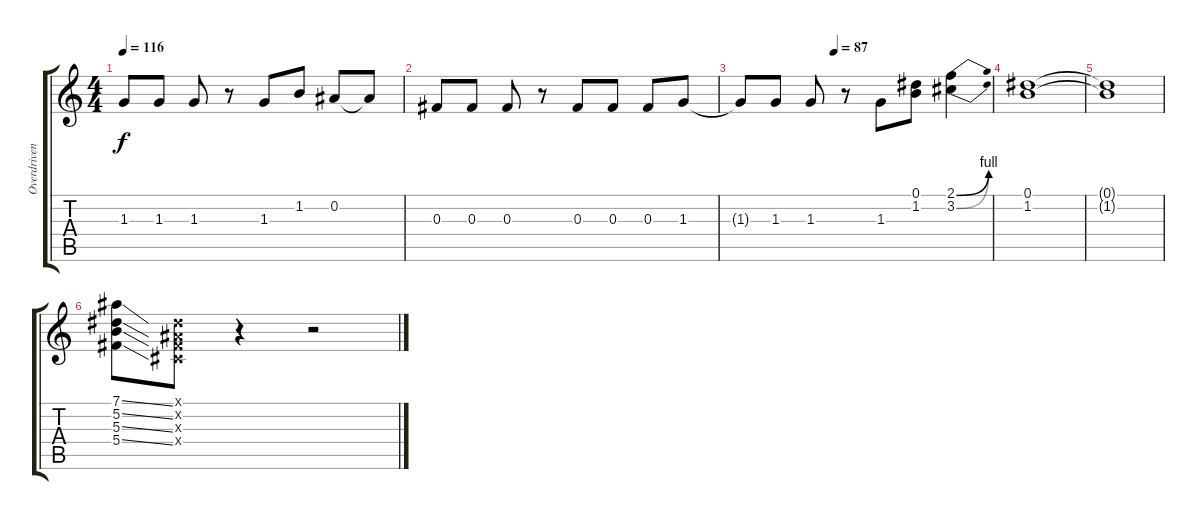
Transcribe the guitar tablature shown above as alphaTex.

\track ("Overdriven Guitar" "Overdriven") {instrument overdrivenguitar}
\staff {score tabs}
\tuning (Eb4 Bb3 Gb3 Db3 Ab2 Eb2) {hide}
\ts (4 4)
\tempo 116
\clef g2
\ks c
1.3{t}.8{dy f} 1.3.8 1.3.8 r.8 1.3.8 1.2.8 0.2.8 0.2{t}.8 |
0.3.8 0.3.8 0.3.8 r.8 0.3.8 0.3.8 0.3.8 1.3.8 |
\tempo (87 0.375)
1.3{t}.8 1.3.8 1.3.8 r.8 1.3.8 (0.1 1.2).8 (2.1{be (bend 0 0 60 4)} 3.2{be (bend 0 0 60 4)}).4 |
(0.1 1.2).1 |
(0.1{t} 1.2{t}).1 |
(7.1{ss} 5.2{ss} 5.3{ss} 5.4{ss}).8 (0.1{x} 0.2{x} 0.3{x} 0.4{x}).8 r.4 r.2
